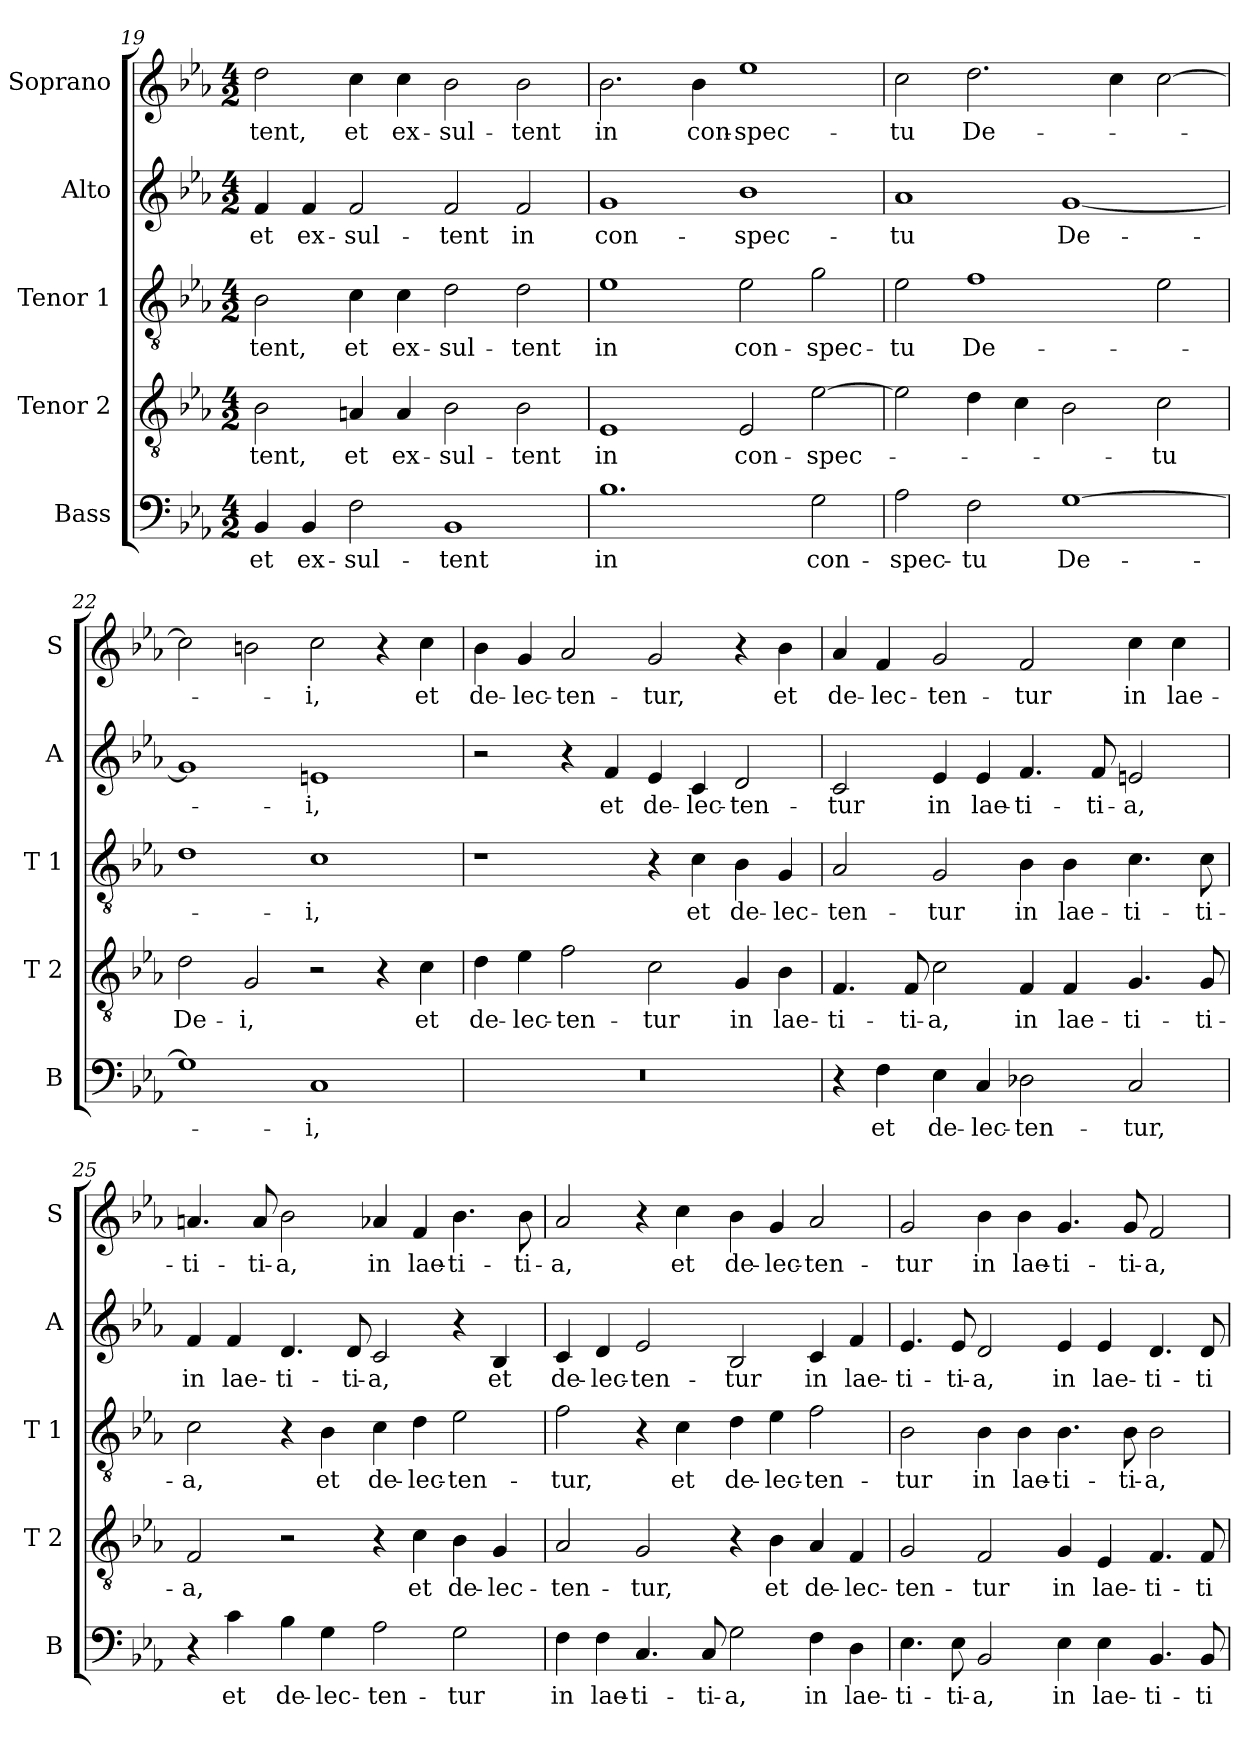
**kern	**text	**kern	**text	**kern	**text	**kern	**text	**kern	**text
*part5	*part5	*part4	*part4	*part3	*part3	*part2	*part2	*part1	*part1
*staff5	*staff5	*staff4	*staff4	*staff3	*staff3	*staff2	*staff2	*staff1	*staff1
*I"Bass	*	*I"Tenor 2	*	*I"Tenor 1	*	*I"Alto	*	*I"Soprano	*
*I'B	*	*I'T 2	*	*I'T 1	*	*I'A	*	*I'S	*
*clefF4	*	*clefGv2	*	*clefGv2	*	*clefG2	*	*clefG2	*
*k[b-e-a-]	*	*k[b-e-a-]	*	*k[b-e-a-]	*	*k[b-e-a-]	*	*k[b-e-a-]	*
*E-:	*	*E-:	*	*E-:	*	*E-:	*	*E-:	*
*M4/2	*	*M4/2	*	*M4/2	*	*M4/2	*	*M4/2	*
=19	=19	=19	=19	=19	=19	=19	=19	=19	=19
!	!LO:LY:b	!	!LO:LY:b	!	!LO:LY:b	!	!LO:LY:b	!	!LO:LY:b
4BB-/	et	2B-\	-tent,	2B-\	-tent,	4f/	et	2dd\	-tent,
!	!LO:LY:b	!	!	!	!	!	!LO:LY:b	!	!
4BB-/	ex-	.	.	.	.	4f/	ex-	.	.
!	!LO:LY:b	!	!LO:LY:b	!	!LO:LY:b	!	!LO:LY:b	!	!LO:LY:b
2F\	-sul-	4An/	et	4c\	et	2f/	-sul-	4cc\	et
!	!	!	!LO:LY:b	!	!LO:LY:b	!	!	!	!LO:LY:b
.	.	4A/	ex-	4c\	ex-	.	.	4cc\	ex-
!	!LO:LY:b	!	!LO:LY:b	!	!LO:LY:b	!	!LO:LY:b	!	!LO:LY:b
1BB-	-tent	2B-\	-sul-	2d\	-sul-	2f/	-tent	2b-\	-sul-
!	!	!	!LO:LY:b	!	!LO:LY:b	!	!LO:LY:b	!	!LO:LY:b
.	.	2B-\	-tent	2d\	-tent	2f/	in	2b-\	-tent
=20	=20	=20	=20	=20	=20	=20	=20	=20	=20
!	!LO:LY:b	!	!LO:LY:b	!	!LO:LY:b	!	!LO:LY:b	!	!LO:LY:b
1.B-	in	1E-	in	1e-	in	1g	con-	2.b-\	in
!	!	!	!	!	!	!	!	!	!LO:LY:b
.	.	.	.	.	.	.	.	4b-\	con-
!	!	!	!LO:LY:b	!	!LO:LY:b	!	!LO:LY:b	!	!LO:LY:b
.	.	2E-/	con-	2e-\	con-	1b-	-spec-	1ee-	-spec-
!	!LO:LY:b	!	!LO:LY:b	!	!LO:LY:b	!	!	!	!
2G\	con-	[2e-\	-spec-	2g\	-spec-	.	.	.	.
!!LO:PB:g=z
=21	=21	=21	=21	=21	=21	=21	=21	=21	=21
!	!LO:LY:b	!	!	!	!LO:LY:b	!	!LO:LY:b	!	!LO:LY:b
2A-\	-spec-	2e-\]	.	2e-\	-tu	1a-	-tu	2cc\	-tu
!	!LO:LY:b	!	!	!	!LO:LY:b	!	!	!	!LO:LY:b
2F\	-tu	4d\	.	1f	De-	.	.	2.dd\	De-
.	.	4c\	.	.	.	.	.	.	.
!	!LO:LY:b	!	!	!	!	!	!LO:LY:b	!	!
[1G	De-	2B-\	.	.	.	[1g	De-	.	.
.	.	.	.	.	.	.	.	4cc\	.
!	!	!	!LO:LY:b	!	!	!	!	!	!
.	.	2c\	-tu	2e-\	.	.	.	[2cc\	.
=22	=22	=22	=22	=22	=22	=22	=22	=22	=22
!	!	!	!LO:LY:b	!	!	!	!	!	!
1G]	.	2d\	De-	1d	.	1g]	.	2cc\]	.
!	!	!	!LO:LY:b	!	!	!	!	!	!
.	.	2G/	-i,	.	.	.	.	2bn\	.
!	!LO:LY:b	!	!	!	!LO:LY:b	!	!LO:LY:b	!	!LO:LY:b
1C	-i,	2r	.	1c	-i,	1en	-i,	2cc\	-i,
.	.	4r	.	.	.	.	.	4r	.
!	!	!	!LO:LY:b	!	!	!	!	!	!LO:LY:b
.	.	4c\	et	.	.	.	.	4cc\	et
=23	=23	=23	=23	=23	=23	=23	=23	=23	=23
!	!	!	!LO:LY:b	!	!	!	!	!	!LO:LY:b
0r	.	4d\	de-	1r	.	2r	.	4b-\	de-
!	!	!	!LO:LY:b	!	!	!	!	!	!LO:LY:b
.	.	4e-\	-lec-	.	.	.	.	4g/	-lec-
!	!	!	!LO:LY:b	!	!	!	!	!	!LO:LY:b
.	.	2f\	-ten-	.	.	4r	.	2a-/	-ten-
!	!	!	!	!	!	!	!LO:LY:b	!	!
.	.	.	.	.	.	4f/	et	.	.
!	!	!	!LO:LY:b	!	!	!	!LO:LY:b	!	!LO:LY:b
.	.	2c\	-tur	4r	.	4e-/	de-	2g/	-tur,
!	!	!	!	!	!LO:LY:b	!	!LO:LY:b	!	!
.	.	.	.	4c\	et	4c/	-lec-	.	.
!	!	!	!LO:LY:b	!	!LO:LY:b	!	!LO:LY:b	!	!
.	.	4G/	in	4B-\	de-	2d/	-ten-	4r	.
!	!	!	!LO:LY:b	!	!LO:LY:b	!	!	!	!LO:LY:b
.	.	4B-\	lae-	4G/	-lec-	.	.	4b-\	et
=24	=24	=24	=24	=24	=24	=24	=24	=24	=24
!	!	!	!LO:LY:b	!	!LO:LY:b	!	!LO:LY:b	!	!LO:LY:b
4r	.	4.F/	-ti-	2A-/	-ten-	2c/	-tur	4a-/	de-
!	!LO:LY:b	!	!	!	!	!	!	!	!LO:LY:b
4F\	et	.	.	.	.	.	.	4f/	-lec-
!	!	!	!LO:LY:b	!	!	!	!	!	!
.	.	8F/	-ti-	.	.	.	.	.	.
!	!LO:LY:b	!	!LO:LY:b	!	!LO:LY:b	!	!LO:LY:b	!	!LO:LY:b
4E-\	de-	2c\	-a,	2G/	-tur	4e-/	in	2g/	-ten-
!	!LO:LY:b	!	!	!	!	!	!LO:LY:b	!	!
4C/	-lec-	.	.	.	.	4e-/	lae-	.	.
!	!LO:LY:b	!	!LO:LY:b	!	!LO:LY:b	!	!LO:LY:b	!	!LO:LY:b
2D-X\	-ten-	4F/	in	4B-\	in	4.f/	-ti-	2f/	-tur
!	!	!	!LO:LY:b	!	!LO:LY:b	!	!	!	!
.	.	4F/	lae-	4B-\	lae-	.	.	.	.
!	!	!	!	!	!	!	!LO:LY:b	!	!
.	.	.	.	.	.	8f/	-ti-	.	.
!	!LO:LY:b	!	!LO:LY:b	!	!LO:LY:b	!	!LO:LY:b	!	!LO:LY:b
2C/	-tur,	4.G/	-ti-	4.c\	-ti-	2en/	-a,	4cc\	in
!	!	!	!	!	!	!	!	!	!LO:LY:b
.	.	.	.	.	.	.	.	4cc\	lae-
!	!	!	!LO:LY:b	!	!LO:LY:b	!	!	!	!
.	.	8G/	-ti-	8c\	-ti-	.	.	.	.
!!LO:LB:g=z
=25	=25	=25	=25	=25	=25	=25	=25	=25	=25
!	!	!	!LO:LY:b	!	!LO:LY:b	!	!LO:LY:b	!	!LO:LY:b
4r	.	2F/	-a,	2c\	-a,	4f/	in	4.an/	-ti-
!	!LO:LY:b	!	!	!	!	!	!LO:LY:b	!	!
4c\	et	.	.	.	.	4f/	lae-	.	.
!	!	!	!	!	!	!	!	!	!LO:LY:b
.	.	.	.	.	.	.	.	8a/	-ti-
!	!LO:LY:b	!	!	!	!	!	!LO:LY:b	!	!LO:LY:b
4B-\	de-	2r	.	4r	.	4.d/	-ti-	2b-\	-a,
!	!LO:LY:b	!	!	!	!LO:LY:b	!	!	!	!
4G\	-lec-	.	.	4B-\	et	.	.	.	.
!	!	!	!	!	!	!	!LO:LY:b	!	!
.	.	.	.	.	.	8d/	-ti-	.	.
!	!LO:LY:b	!	!	!	!LO:LY:b	!	!LO:LY:b	!	!LO:LY:b
2A-\	-ten-	4r	.	4c\	de-	2c/	-a,	4a-X/	in
!	!	!	!LO:LY:b	!	!LO:LY:b	!	!	!	!LO:LY:b
.	.	4c\	et	4d\	-lec-	.	.	4f/	lae-
!	!LO:LY:b	!	!LO:LY:b	!	!LO:LY:b	!	!	!	!LO:LY:b
2G\	-tur	4B-\	de-	2e-\	-ten-	4r	.	4.b-\	-ti-
!	!	!	!LO:LY:b	!	!	!	!LO:LY:b	!	!
.	.	4G/	-lec-	.	.	4B-/	et	.	.
!	!	!	!	!	!	!	!	!	!LO:LY:b
.	.	.	.	.	.	.	.	8b-\	-ti-
=26	=26	=26	=26	=26	=26	=26	=26	=26	=26
!	!LO:LY:b	!	!LO:LY:b	!	!LO:LY:b	!	!LO:LY:b	!	!LO:LY:b
4F\	in	2A-/	-ten-	2f\	-tur,	4c/	de-	2a-/	-a,
!	!LO:LY:b	!	!	!	!	!	!LO:LY:b	!	!
4F\	lae-	.	.	.	.	4d/	-lec-	.	.
!	!LO:LY:b	!	!LO:LY:b	!	!	!	!LO:LY:b	!	!
4.C/	-ti-	2G/	-tur,	4r	.	2e-/	-ten-	4r	.
!	!	!	!	!	!LO:LY:b	!	!	!	!LO:LY:b
.	.	.	.	4c\	et	.	.	4cc\	et
!	!LO:LY:b	!	!	!	!	!	!	!	!
8C/	-ti-	.	.	.	.	.	.	.	.
!	!LO:LY:b	!	!	!	!LO:LY:b	!	!LO:LY:b	!	!LO:LY:b
2G\	-a,	4r	.	4d\	de-	2B-/	-tur	4b-\	de-
!	!	!	!LO:LY:b	!	!LO:LY:b	!	!	!	!LO:LY:b
.	.	4B-\	et	4e-\	-lec-	.	.	4g/	-lec-
!	!LO:LY:b	!	!LO:LY:b	!	!LO:LY:b	!	!LO:LY:b	!	!LO:LY:b
4F\	in	4A-/	de-	2f\	-ten-	4c/	in	2a-/	-ten-
!	!LO:LY:b	!	!LO:LY:b	!	!	!	!LO:LY:b	!	!
4D\	lae-	4F/	-lec-	.	.	4f/	lae-	.	.
=27	=27	=27	=27	=27	=27	=27	=27	=27	=27
!	!LO:LY:b	!	!LO:LY:b	!	!LO:LY:b	!	!LO:LY:b	!	!LO:LY:b
4.E-\	-ti-	2G/	-ten-	2B-\	-tur	4.e-/	-ti-	2g/	-tur
!	!LO:LY:b	!	!	!	!	!	!LO:LY:b	!	!
8E-\	-ti-	.	.	.	.	8e-/	-ti-	.	.
!	!LO:LY:b	!	!LO:LY:b	!	!LO:LY:b	!	!LO:LY:b	!	!LO:LY:b
2BB-/	-a,	2F/	-tur	4B-\	in	2d/	-a,	4b-\	in
!	!	!	!	!	!LO:LY:b	!	!	!	!LO:LY:b
.	.	.	.	4B-\	lae-	.	.	4b-\	lae-
!	!LO:LY:b	!	!LO:LY:b	!	!LO:LY:b	!	!LO:LY:b	!	!LO:LY:b
4E-\	in	4G/	in	4.B-\	-ti-	4e-/	in	4.g/	-ti-
!	!LO:LY:b	!	!LO:LY:b	!	!	!	!LO:LY:b	!	!
4E-\	lae-	4E-/	lae-	.	.	4e-/	lae-	.	.
!	!	!	!	!	!LO:LY:b	!	!	!	!LO:LY:b
.	.	.	.	8B-\	-ti-	.	.	8g/	-ti-
!	!LO:LY:b	!	!LO:LY:b	!	!LO:LY:b	!	!LO:LY:b	!	!LO:LY:b
4.BB-/	-ti-	4.F/	-ti-	2B-\	-a,	4.d/	-ti-	2f/	-a,
!	!LO:LY:b	!	!LO:LY:b	!	!	!	!LO:LY:b	!	!
8BB-/	-ti-	8F/	-ti-	.	.	8d/	-ti-	.	.
=	=	=	=	=	=	=	=	=	=
*-	*-	*-	*-	*-	*-	*-	*-	*-	*-
